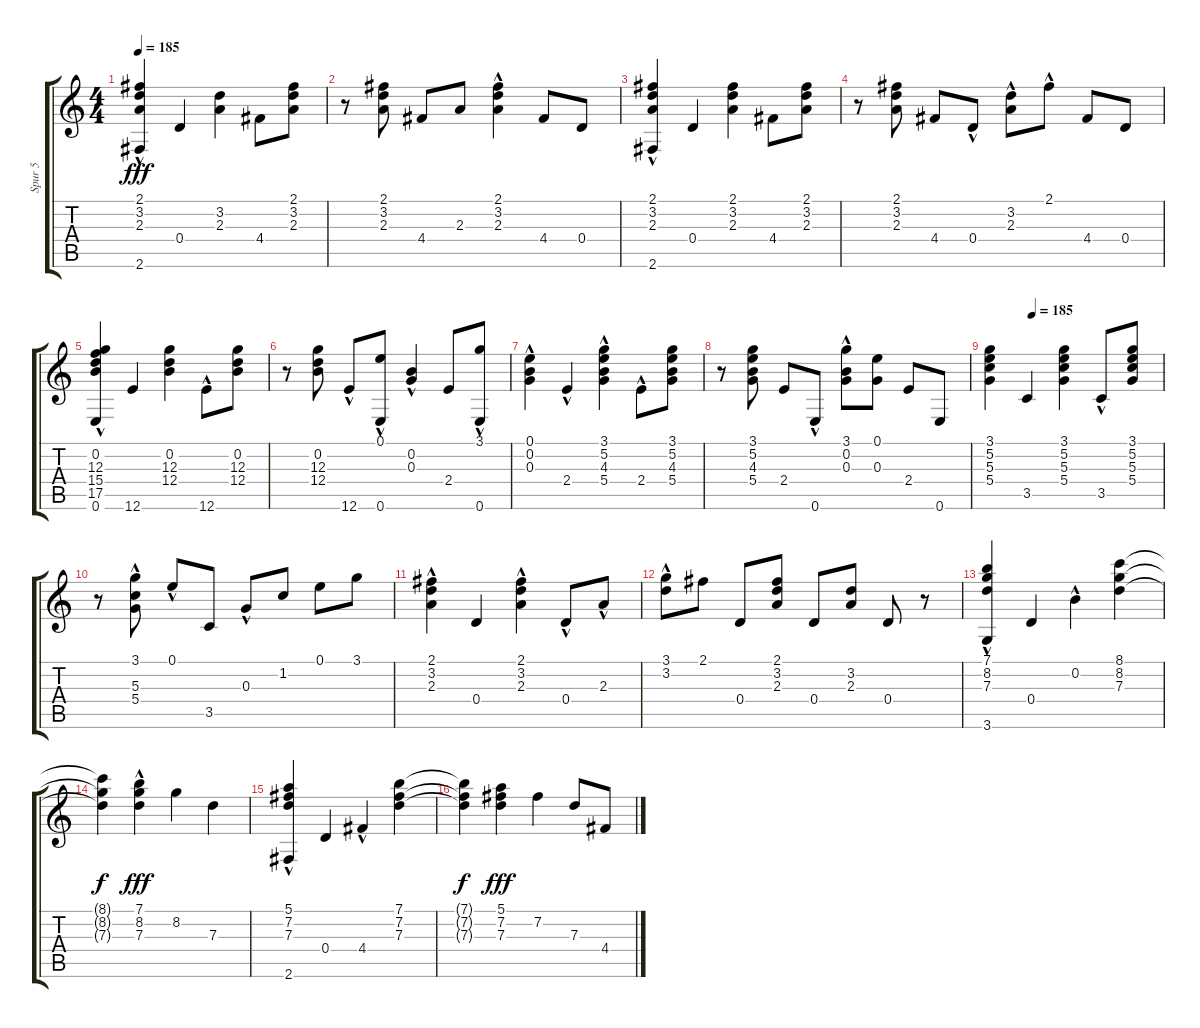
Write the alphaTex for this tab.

\track ("Spur 5" "Spur 5") {instrument acousticguitarsteel}
\staff {score tabs}
\tuning (E4 B3 G3 D3 A2 E2) {hide}
\ts (4 4)
\tempo 185
\clef g2
\ks c
(2.1{hac} 3.2{hac} 2.3{hac} 2.6).4{dy fff} 0.4.4 (3.2 2.3).4 4.4.8 (2.1 3.2 2.3).8 |
r.8 (2.1 3.2 2.3).8 4.4.8 2.3.8 (2.1 3.2{hac} 2.3{hac}).4 4.4.8 0.4.8 |
(2.1{hac} 3.2{hac} 2.3{hac} 2.6).4 0.4.4 (2.1 3.2 2.3).4 4.4.8 (2.1 3.2 2.3).8 |
r.8 (2.1 3.2 2.3).8 4.4.8 0.4{hac}.8 (3.2 2.3{hac}).8 2.1{hac}.8 4.4.8 0.4.8 |
(0.2{hac} 12.3{hac} 15.4 17.5{hac} 0.6).4 12.6.4 (0.2 12.3 12.4).4 12.6{hac}.8 (0.2 12.3 12.4).8 |
r.8 (0.2 12.3 12.4).8 12.6{hac}.8 (0.1{hac} 0.6{hac}).8 (0.2{hac} 0.3{hac}).4 2.4.8 (3.1{hac} 0.6).8 |
(0.1{hac} 0.2{hac} 0.3).4 2.4{hac}.4 (3.1{hac} 5.2{hac} 4.3 5.4).4 2.4{hac}.8 (3.1 5.2 4.3 5.4).8 |
r.8 (3.1 5.2 4.3 5.4).8 2.4.8 0.6{hac}.8 (3.1{hac} 0.2{hac} 0.3).8 (0.1 0.3).8 2.4.8 0.6.8 |
\tempo (185 0.25)
(3.1 5.2 5.3 5.4).4 3.5.4 (3.1 5.2 5.3 5.4).4 3.5{hac}.8 (3.1 5.2 5.3 5.4).8 |
r.8 (3.1 5.3{hac} 5.4).8 0.1{hac}.8 3.5.8 0.3{hac}.8 1.2.8 0.1.8 3.1.8 |
(2.1{hac} 3.2{hac} 2.3).4 0.4.4 (2.1{hac} 3.2{hac} 2.3).4 0.4{hac}.8 2.3{hac}.8 |
(3.1{hac} 3.2).8 2.1.8 0.4.8 (2.1 3.2 2.3).8 0.4.8 (3.2 2.3).8 0.4.8 r.8 |
(7.1{hac} 8.2 7.3 3.6).4 0.4.4 0.2{hac}.4 (8.1 8.2 7.3).4 |
(8.1{t} 8.2{t} 7.3{t}).4{dy f} (7.1{hac} 8.2 7.3{hac}).4{dy fff} 8.2.4 7.3.4 |
(5.1{hac} 7.2 7.3 2.6).4 0.4.4 4.4{hac}.4 (7.1 7.2 7.3).4 |
(7.1{t} 7.2{t} 7.3{t}).4{dy f} (5.1 7.2 7.3).4{dy fff} 7.2.4 7.3.8 4.4.8
